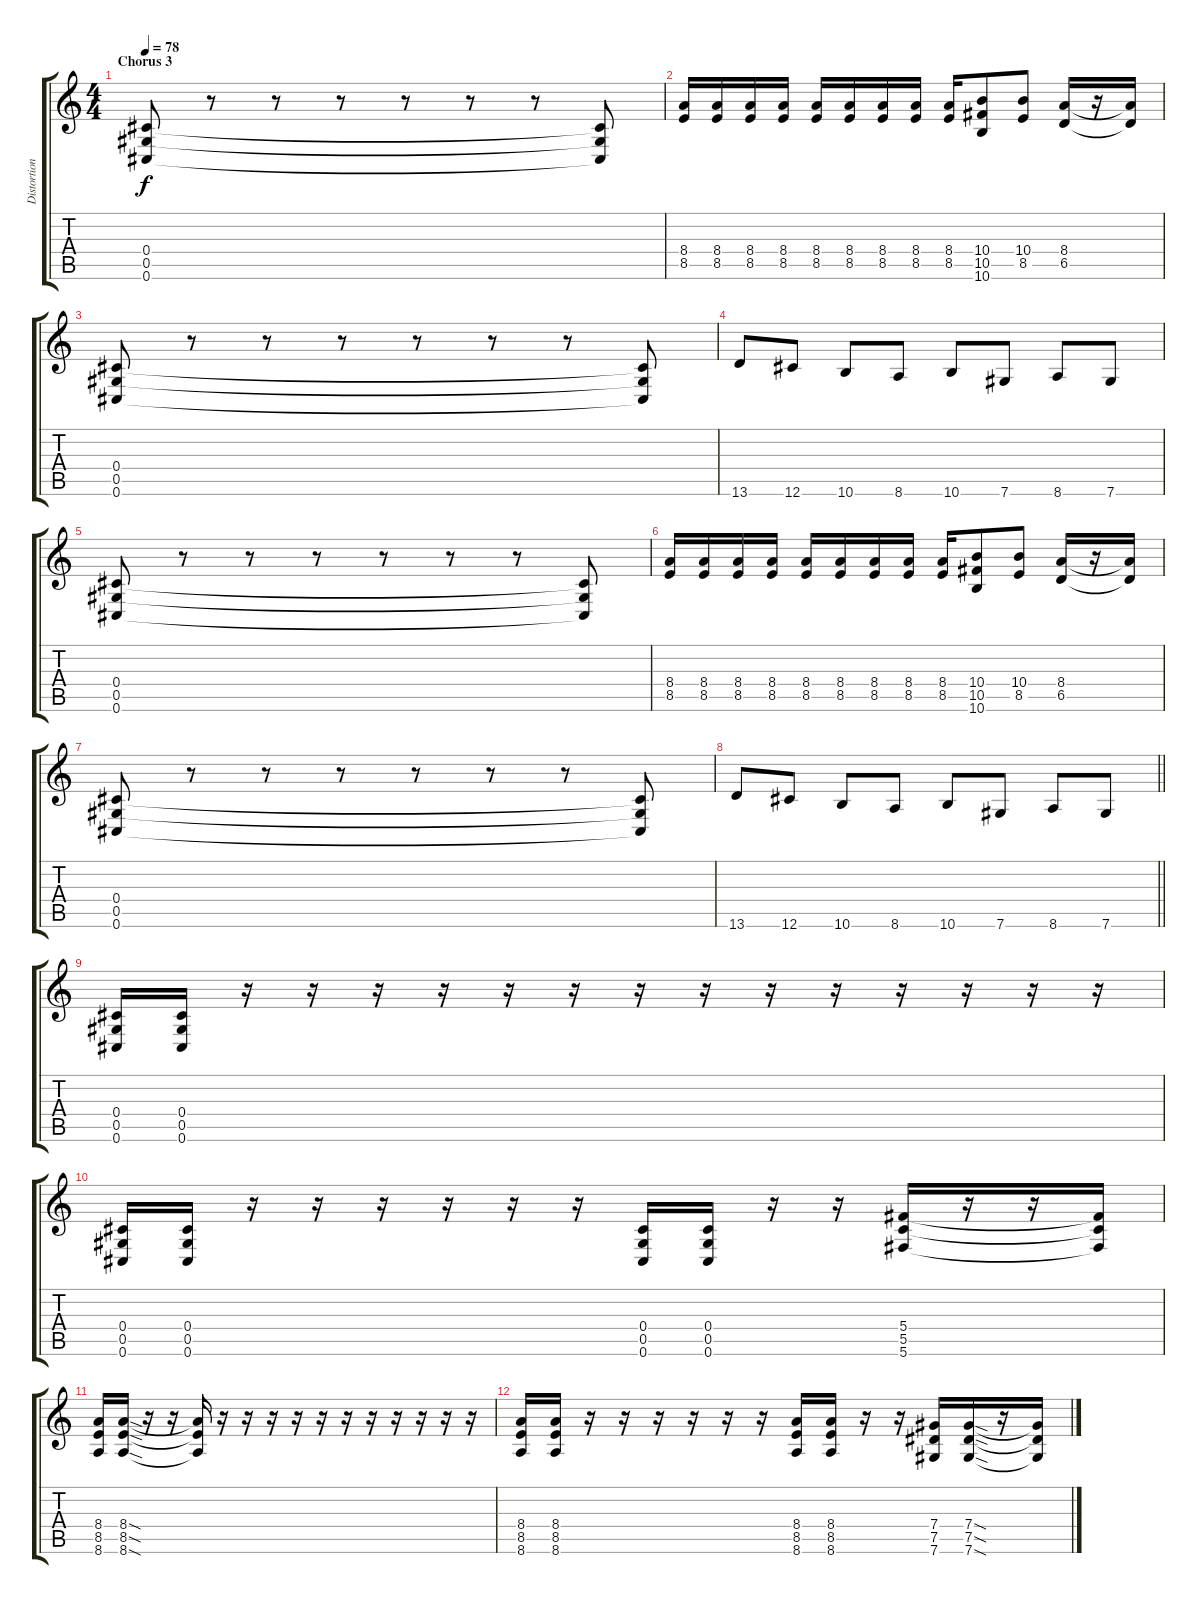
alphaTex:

\track ("Distortion" "Distortion") {instrument distortionguitar}
\staff {score tabs}
\tuning (Eb4 Bb3 Gb3 Db3 Ab2 Db2) {hide}
\ts (4 4)
\section ("" "Chorus 3")
\tempo 78
\clef g2
\ks c
(0.4 0.5 0.6).8{dy f} r.8 r.8 r.8 r.8 r.8 r.8 (0.4{t} 0.5{t} 0.6{t}).8 |
(8.4 8.5).16 (8.4 8.5).16 (8.4 8.5).16 (8.4 8.5).16 (8.4 8.5).16 (8.4 8.5).16 (8.4 8.5).16 (8.4 8.5).16 (8.4 8.5).16 (10.4 10.5 10.6).8 (10.4 8.5).8 (8.4 6.5).16 r.16 (8.4{t} 6.5{t}).16 |
(0.4 0.5 0.6).8 r.8 r.8 r.8 r.8 r.8 r.8 (0.4{t} 0.5{t} 0.6{t}).8 |
13.6.8 12.6.8 10.6.8 8.6.8 10.6.8 7.6.8 8.6.8 7.6.8 |
(0.4 0.5 0.6).8 r.8 r.8 r.8 r.8 r.8 r.8 (0.4{t} 0.5{t} 0.6{t}).8 |
(8.4 8.5).16 (8.4 8.5).16 (8.4 8.5).16 (8.4 8.5).16 (8.4 8.5).16 (8.4 8.5).16 (8.4 8.5).16 (8.4 8.5).16 (8.4 8.5).16 (10.4 10.5 10.6).8 (10.4 8.5).8 (8.4 6.5).16 r.16 (8.4{t} 6.5{t}).16 |
(0.4 0.5 0.6).8 r.8 r.8 r.8 r.8 r.8 r.8 (0.4{t} 0.5{t} 0.6{t}).8 |
\barLineRight lightlight
13.6.8 12.6.8 10.6.8 8.6.8 10.6.8 7.6.8 8.6.8 7.6.8 |
(0.4 0.5 0.6).16 (0.4 0.5 0.6).16 r.16 r.16 r.16 r.16 r.16 r.16 r.16 r.16 r.16 r.16 r.16 r.16 r.16 r.16 |
(0.4 0.5 0.6).16 (0.4 0.5 0.6).16 r.16 r.16 r.16 r.16 r.16 r.16 (0.4 0.5 0.6).16 (0.4 0.5 0.6).16 r.16 r.16 (5.4 5.5 5.6).16 r.16 r.16 (5.4{t} 5.5{t} 5.6{t}).16 |
(8.4 8.5 8.6).16 (8.4{sod} 8.5{sod} 8.6{sod}).16 r.16 r.16 (8.4{t} 8.5{t} 8.6{t}).16 r.16 r.16 r.16 r.16 r.16 r.16 r.16 r.16 r.16 r.16 r.16 |
(8.4 8.5 8.6).16 (8.4 8.5 8.6).16 r.16 r.16 r.16 r.16 r.16 r.16 (8.4 8.5 8.6).16 (8.4 8.5 8.6).16 r.16 r.16 (7.4 7.5 7.6).16 (7.4{sod} 7.5{sod} 7.6{sod}).16 r.16 (7.4{t} 7.5{t} 7.6{t}).16
